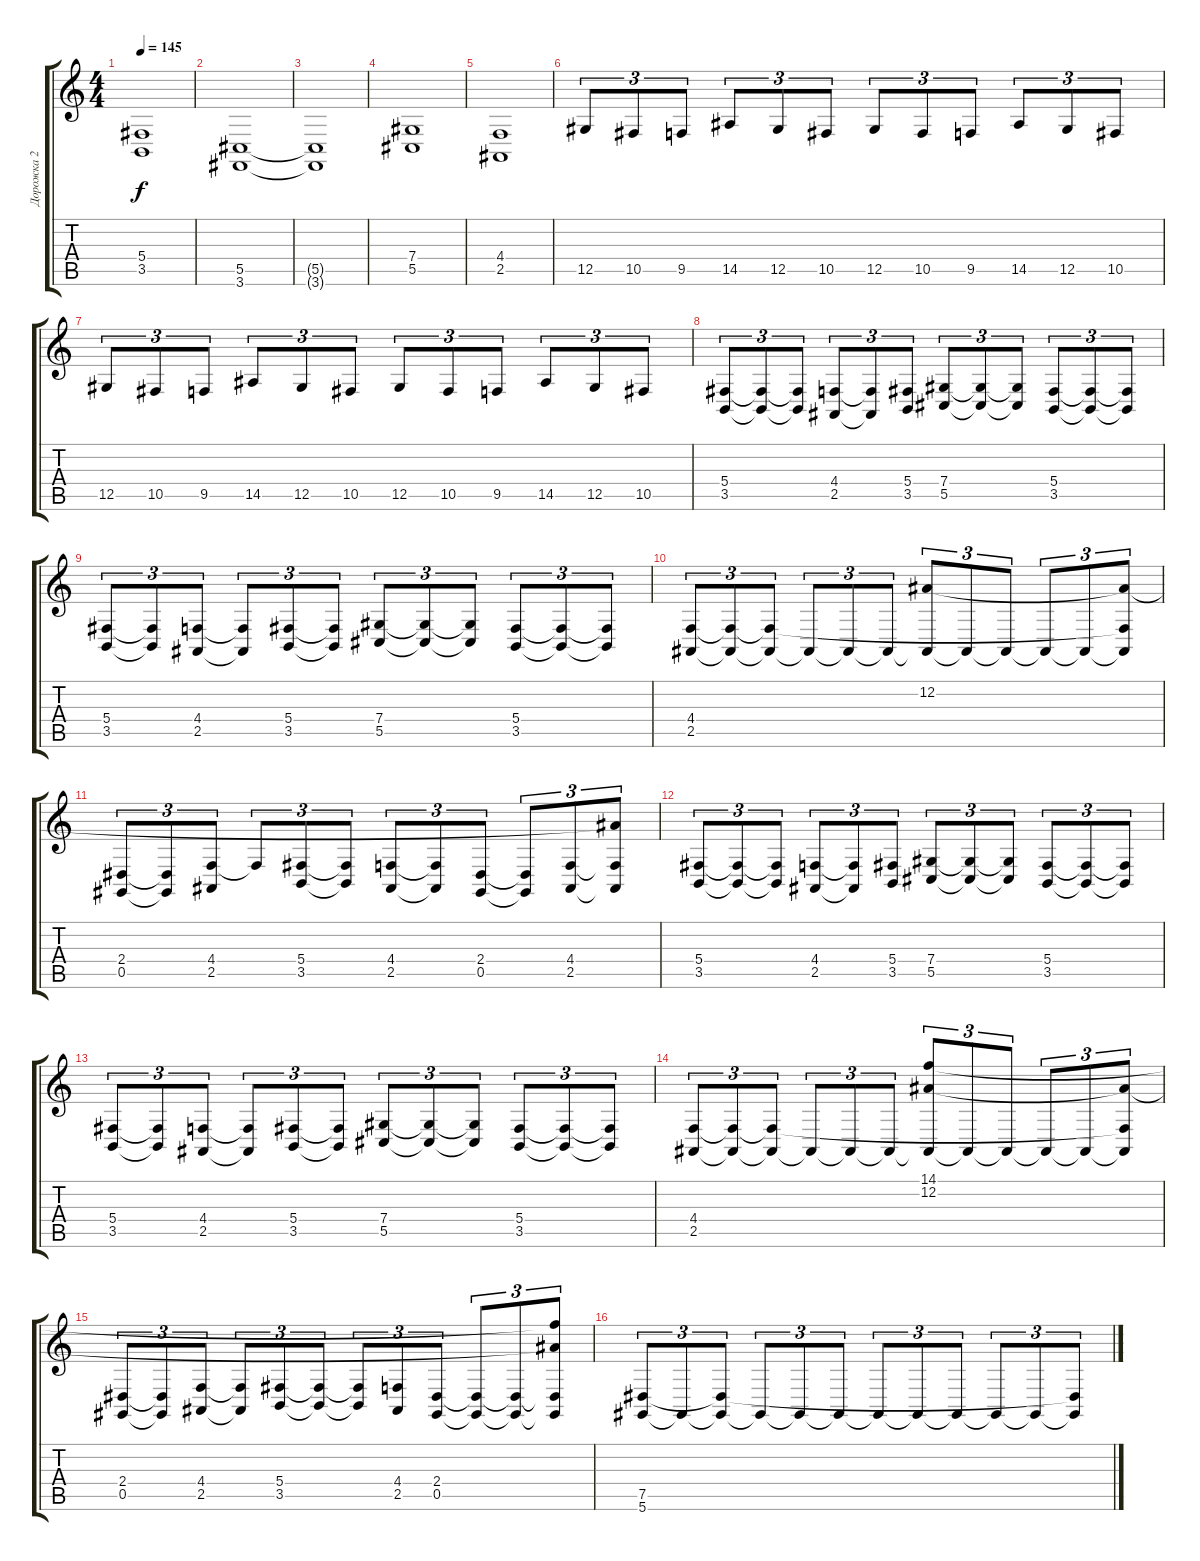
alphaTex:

\track ("Дорожка 2" "Дорожка 2") {instrument stringensemble1}
\staff {score tabs}
\tuning (Eb4 Bb3 Gb3 Db3 Ab2 Eb2) {hide}
\ts (4 4)
\tempo 145
\clef g2
\ks c
(5.4{t} 3.5{t}).1{dy f} |
(5.5 3.6).1 |
(5.5{t} 3.6{t}).1 |
(7.4 5.5).1 |
(4.4 2.5).1 |
12.5.8{tu (3 2)} 10.5.8{tu (3 2)} 9.5.8{tu (3 2)} 14.5.8{tu (3 2)} 12.5.8{tu (3 2)} 10.5.8{tu (3 2)} 12.5.8{tu (3 2)} 10.5.8{tu (3 2)} 9.5.8{tu (3 2)} 14.5.8{tu (3 2)} 12.5.8{tu (3 2)} 10.5.8{tu (3 2)} |
12.5.8{tu (3 2)} 10.5.8{tu (3 2)} 9.5.8{tu (3 2)} 14.5.8{tu (3 2)} 12.5.8{tu (3 2)} 10.5.8{tu (3 2)} 12.5.8{tu (3 2)} 10.5.8{tu (3 2)} 9.5.8{tu (3 2)} 14.5.8{tu (3 2)} 12.5.8{tu (3 2)} 10.5.8{tu (3 2)} |
(5.4 3.5).8{tu (3 2)} (5.4{t} 3.5{t}).8{tu (3 2)} (5.4{t} 3.5{t}).8{tu (3 2)} (4.4 2.5).8{tu (3 2)} (4.4{t} 2.5{t}).8{tu (3 2)} (5.4 3.5).8{tu (3 2)} (7.4 5.5).8{tu (3 2)} (7.4{t} 5.5{t}).8{tu (3 2)} (7.4{t} 5.5{t}).8{tu (3 2)} (5.4 3.5).8{tu (3 2)} (5.4{t} 3.5{t}).8{tu (3 2)} (5.4{t} 3.5{t}).8{tu (3 2)} |
(5.4 3.5).8{tu (3 2)} (5.4{t} 3.5{t}).8{tu (3 2)} (4.4 2.5).8{tu (3 2)} (4.4{t} 2.5{t}).8{tu (3 2)} (5.4 3.5).8{tu (3 2)} (5.4{t} 3.5{t}).8{tu (3 2)} (7.4 5.5).8{tu (3 2)} (7.4{t} 5.5{t}).8{tu (3 2)} (7.4{t} 5.5{t}).8{tu (3 2)} (5.4 3.5).8{tu (3 2)} (5.4{t} 3.5{t}).8{tu (3 2)} (5.4{t} 3.5{t}).8{tu (3 2)} |
(4.4 2.5).8{tu (3 2)} (4.4{t} 2.5{t}).8{tu (3 2)} (4.4{t} 2.5{t}).8{tu (3 2)} 2.5{t}.8{tu (3 2)} 2.5{t}.8{tu (3 2)} 2.5{t}.8{tu (3 2)} (12.2 2.5{t}).8{tu (3 2)} 2.5{t}.8{tu (3 2)} 2.5{t}.8{tu (3 2)} 2.5{t}.8{tu (3 2)} 2.5{t}.8{tu (3 2)} (12.2{t} 4.4{t} 2.5{t}).8{tu (3 2)} |
(2.4 0.5).8{tu (3 2)} (2.4{t} 0.5{t}).8{tu (3 2)} (4.4 2.5).8{tu (3 2)} 4.4{t}.8{tu (3 2)} (5.4 3.5).8{tu (3 2)} (5.4{t} 3.5{t}).8{tu (3 2)} (4.4 2.5).8{tu (3 2)} (4.4{t} 2.5{t}).8{tu (3 2)} (2.4 0.5).8{tu (3 2)} (2.4{t} 0.5{t}).8{tu (3 2)} (4.4 2.5).8{tu (3 2)} (12.2{t} 4.4{t} 2.5{t}).8{tu (3 2)} |
(5.4 3.5).8{tu (3 2)} (5.4{t} 3.5{t}).8{tu (3 2)} (5.4{t} 3.5{t}).8{tu (3 2)} (4.4 2.5).8{tu (3 2)} (4.4{t} 2.5{t}).8{tu (3 2)} (5.4 3.5).8{tu (3 2)} (7.4 5.5).8{tu (3 2)} (7.4{t} 5.5{t}).8{tu (3 2)} (7.4{t} 5.5{t}).8{tu (3 2)} (5.4 3.5).8{tu (3 2)} (5.4{t} 3.5{t}).8{tu (3 2)} (5.4{t} 3.5{t}).8{tu (3 2)} |
(5.4 3.5).8{tu (3 2)} (5.4{t} 3.5{t}).8{tu (3 2)} (4.4 2.5).8{tu (3 2)} (4.4{t} 2.5{t}).8{tu (3 2)} (5.4 3.5).8{tu (3 2)} (5.4{t} 3.5{t}).8{tu (3 2)} (7.4 5.5).8{tu (3 2)} (7.4{t} 5.5{t}).8{tu (3 2)} (7.4{t} 5.5{t}).8{tu (3 2)} (5.4 3.5).8{tu (3 2)} (5.4{t} 3.5{t}).8{tu (3 2)} (5.4{t} 3.5{t}).8{tu (3 2)} |
(4.4 2.5).8{tu (3 2)} (4.4{t} 2.5{t}).8{tu (3 2)} (4.4{t} 2.5{t}).8{tu (3 2)} 2.5{t}.8{tu (3 2)} 2.5{t}.8{tu (3 2)} 2.5{t}.8{tu (3 2)} (14.1 12.2 2.5{t}).8{tu (3 2)} 2.5{t}.8{tu (3 2)} 2.5{t}.8{tu (3 2)} 2.5{t}.8{tu (3 2)} 2.5{t}.8{tu (3 2)} (12.2{t} 4.4{t} 2.5{t}).8{tu (3 2)} |
(2.4 0.5).8{tu (3 2)} (2.4{t} 0.5{t}).8{tu (3 2)} (4.4 2.5).8{tu (3 2)} (4.4{t} 2.5{t}).8{tu (3 2)} (5.4 3.5).8{tu (3 2)} (5.4{t} 3.5{t}).8{tu (3 2)} (5.4{t} 3.5{t}).8{tu (3 2)} (4.4 2.5).8{tu (3 2)} (2.4 0.5).8{tu (3 2)} (2.4{t} 0.5{t}).8{tu (3 2)} (2.4{t} 0.5{t}).8{tu (3 2)} (14.1{t} 12.2{t} 2.4{t} 0.5{t}).8{tu (3 2)} |
(7.5 5.6).8{tu (3 2)} 5.6{t}.8{tu (3 2)} (7.5{t} 5.6{t}).8{tu (3 2)} 5.6{t}.8{tu (3 2)} 5.6{t}.8{tu (3 2)} 5.6{t}.8{tu (3 2)} 5.6{t}.8{tu (3 2)} 5.6{t}.8{tu (3 2)} 5.6{t}.8{tu (3 2)} 5.6{t}.8{tu (3 2)} 5.6{t}.8{tu (3 2)} (7.5{t} 5.6{t}).8{tu (3 2)}
